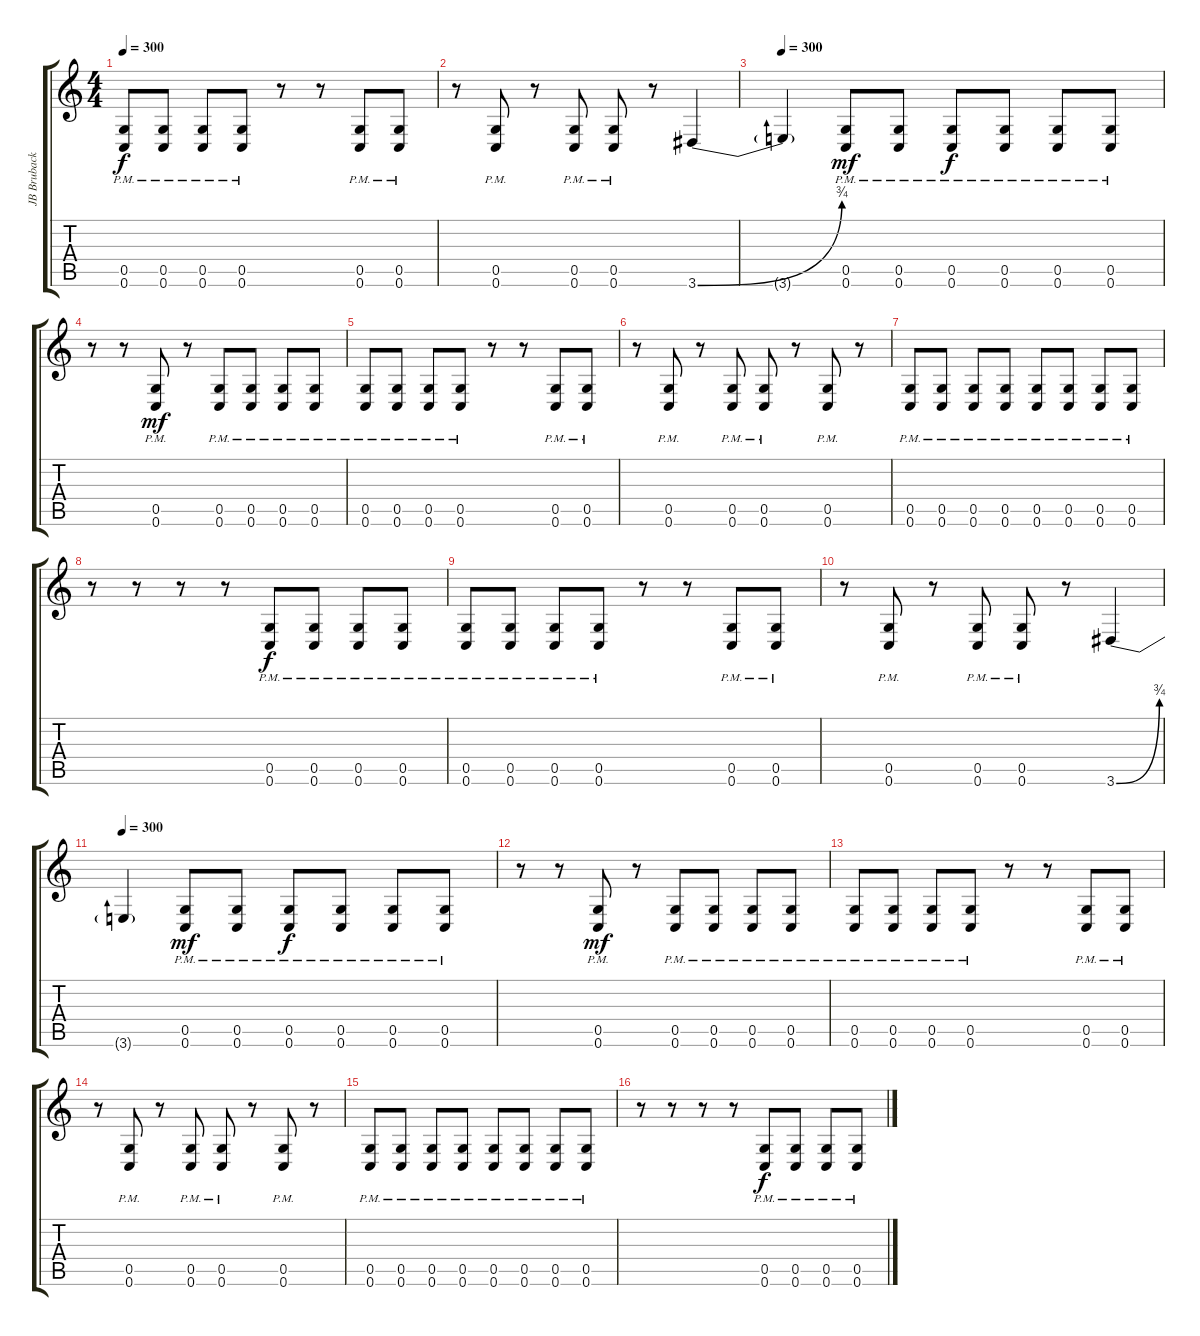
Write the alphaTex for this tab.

\track ("JB Brubacker (Guitar 1)" "JB Bruback") {instrument distortionguitar}
\staff {score tabs}
\tuning (D4 A3 F3 C3 G2 C2) {hide}
\ts (4 4)
\tempo 300
\clef g2
\ks c
(0.5{pm} 0.6{pm}).8{dy f} (0.5{pm} 0.6{pm}).8 (0.5{pm} 0.6{pm}).8 (0.5{pm} 0.6{pm}).8 r.8 r.8 (0.5{pm} 0.6{pm}).8 (0.5{pm} 0.6{pm}).8 |
r.8 (0.5{pm} 0.6{pm}).8 r.8 (0.5{pm} 0.6{pm}).8 (0.5{pm} 0.6{pm}).8 r.8 3.6{be (bend 0 0 60 3)}.4 |
\tempo 300
3.6{t}.4 (0.5{pm} 0.6{pm}).8{dy mf} (0.5{pm} 0.6{pm}).8 (0.5{pm} 0.6{pm}).8{dy f} (0.5{pm} 0.6{pm}).8 (0.5{pm} 0.6{pm}).8 (0.5{pm} 0.6{pm}).8 |
r.8 r.8 (0.5{pm} 0.6{pm}).8{dy mf} r.8 (0.5{pm} 0.6{pm}).8 (0.5{pm} 0.6{pm}).8 (0.5{pm} 0.6{pm}).8 (0.5{pm} 0.6{pm}).8 |
(0.5{pm} 0.6{pm}).8 (0.5{pm} 0.6{pm}).8 (0.5{pm} 0.6{pm}).8 (0.5{pm} 0.6{pm}).8 r.8 r.8 (0.5{pm} 0.6{pm}).8 (0.5{pm} 0.6{pm}).8 |
r.8 (0.5{pm} 0.6{pm}).8 r.8 (0.5{pm} 0.6{pm}).8 (0.5{pm} 0.6{pm}).8 r.8 (0.5{pm} 0.6{pm}).8 r.8 |
(0.5{pm} 0.6{pm}).8 (0.5{pm} 0.6{pm}).8 (0.5{pm} 0.6{pm}).8 (0.5{pm} 0.6{pm}).8 (0.5{pm} 0.6{pm}).8 (0.5{pm} 0.6{pm}).8 (0.5{pm} 0.6{pm}).8 (0.5{pm} 0.6{pm}).8 |
r.8 r.8 r.8 r.8 (0.5 0.6{pm}).8{dy f} (0.5 0.6{pm}).8 (0.5 0.6{pm}).8 (0.5 0.6{pm}).8 |
(0.5{pm} 0.6{pm}).8 (0.5{pm} 0.6{pm}).8 (0.5{pm} 0.6{pm}).8 (0.5{pm} 0.6{pm}).8 r.8 r.8 (0.5{pm} 0.6{pm}).8 (0.5{pm} 0.6{pm}).8 |
r.8 (0.5{pm} 0.6{pm}).8 r.8 (0.5{pm} 0.6{pm}).8 (0.5{pm} 0.6{pm}).8 r.8 3.6{be (bend 0 0 60 3)}.4 |
\tempo 300
3.6{t}.4 (0.5{pm} 0.6{pm}).8{dy mf} (0.5{pm} 0.6{pm}).8 (0.5{pm} 0.6{pm}).8{dy f} (0.5{pm} 0.6{pm}).8 (0.5{pm} 0.6{pm}).8 (0.5{pm} 0.6{pm}).8 |
r.8 r.8 (0.5{pm} 0.6{pm}).8{dy mf} r.8 (0.5{pm} 0.6{pm}).8 (0.5{pm} 0.6{pm}).8 (0.5{pm} 0.6{pm}).8 (0.5{pm} 0.6{pm}).8 |
(0.5{pm} 0.6{pm}).8 (0.5{pm} 0.6{pm}).8 (0.5{pm} 0.6{pm}).8 (0.5{pm} 0.6{pm}).8 r.8 r.8 (0.5{pm} 0.6{pm}).8 (0.5{pm} 0.6{pm}).8 |
r.8 (0.5{pm} 0.6{pm}).8 r.8 (0.5{pm} 0.6{pm}).8 (0.5{pm} 0.6{pm}).8 r.8 (0.5{pm} 0.6{pm}).8 r.8 |
(0.5{pm} 0.6{pm}).8 (0.5{pm} 0.6{pm}).8 (0.5{pm} 0.6{pm}).8 (0.5{pm} 0.6{pm}).8 (0.5{pm} 0.6{pm}).8 (0.5{pm} 0.6{pm}).8 (0.5{pm} 0.6{pm}).8 (0.5{pm} 0.6{pm}).8 |
r.8 r.8 r.8 r.8 (0.5 0.6{pm}).8{dy f} (0.5 0.6{pm}).8 (0.5 0.6{pm}).8 (0.5 0.6{pm}).8
